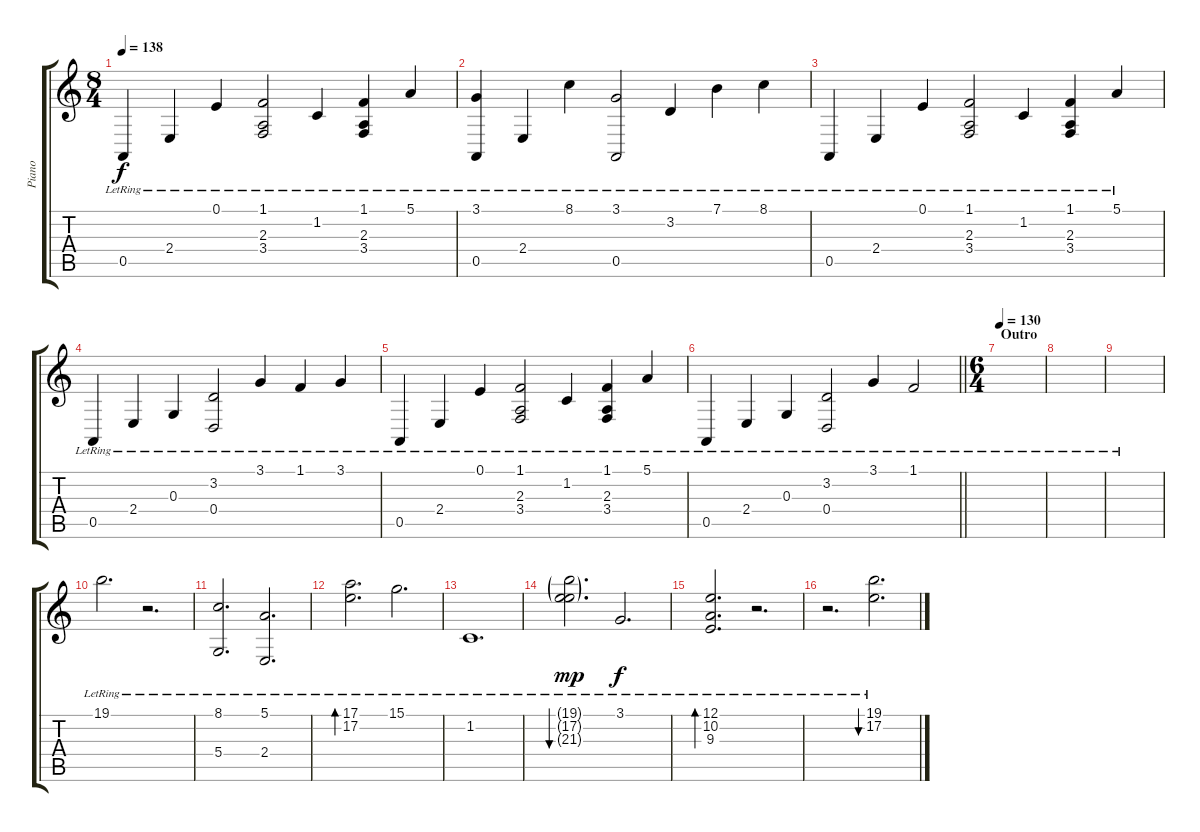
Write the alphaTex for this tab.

\track ("Piano" "Piano") {instrument acousticgrandpiano}
\staff {score tabs}
\tuning (E4 B3 G3 D3 A2 E2) {hide}
\ts (8 4)
\tempo 138
\clef g2
\ks c
0.5{lr}.4{dy f} 2.4{lr}.4 0.1{lr}.4 (1.1{lr} 2.3{lr} 3.4{lr}).2 1.2{lr}.4 (1.1{lr} 2.3{lr} 3.4{lr}).4 5.1{lr}.4 |
(3.1{lr} 0.5{lr}).4 2.4{lr}.4 8.1{lr}.4 (3.1{lr} 0.5{lr}).2 3.2{lr}.4 7.1{lr}.4 8.1{lr}.4 |
0.5{lr}.4 2.4{lr}.4 0.1{lr}.4 (1.1{lr} 2.3{lr} 3.4{lr}).2 1.2{lr}.4 (1.1{lr} 2.3{lr} 3.4{lr}).4 5.1{lr}.4 |
0.5{lr}.4 2.4{lr}.4 0.3{lr}.4 (3.2{lr} 0.4{lr}).2 3.1{lr}.4 1.1{lr}.4 3.1{lr}.4 |
0.5{lr}.4 2.4{lr}.4 0.1{lr}.4 (1.1{lr} 2.3{lr} 3.4{lr}).2 1.2{lr}.4 (1.1{lr} 2.3{lr} 3.4{lr}).4 5.1{lr}.4 |
\barLineRight lightlight
0.5{lr}.4 2.4{lr}.4 0.3{lr}.4 (3.2{lr} 0.4{lr}).2 3.1{lr}.4 1.1{lr}.2 |
\ts (6 4)
\section ("" "Outro")
\tempo 130
|
|
|
19.1{lr}.2{d} r.2{d} |
(8.1{lr} 5.4{lr}).2{d} (5.1{lr} 2.4{lr}).2{d} |
(17.1{lr} 17.2{lr}).2{d bd 240} 15.1{lr}.2{d} |
1.2{lr}.1{d} |
(19.1{g lr} 17.2{g lr} 21.3{g lr}).2{d bu 240 dy mp} 3.1{lr}.2{d dy f} |
(12.1{lr} 10.2{lr} 9.3{lr}).2{d bd 240} r.2{d} |
r.2{d} (19.1{lr} 17.2{lr}).2{d bu 240}
